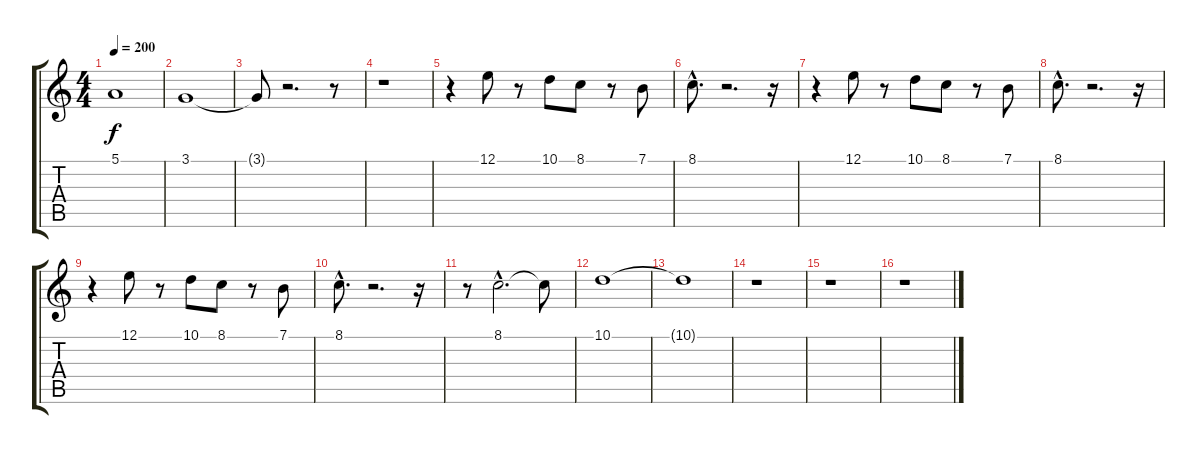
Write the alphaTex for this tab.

\track "" {instrument trumpet}
\staff {score tabs}
\tuning (E4 B3 G3 D3 A2 E2) {hide}
\ts (4 4)
\tempo 200
\clef g2
\ks c
5.1{t}.1{dy f} |
3.1.1 |
3.1{t}.8 r.2{d} r.8 |
r.1 |
r.4 12.1.8 r.8 10.1.8 8.1.8 r.8 7.1.8 |
8.1{hac}.8{d} r.2{d} r.16 |
r.4 12.1.8 r.8 10.1.8 8.1.8 r.8 7.1.8 |
8.1{hac}.8{d} r.2{d} r.16 |
r.4 12.1.8 r.8 10.1.8 8.1.8 r.8 7.1.8 |
8.1{hac}.8{d} r.2{d} r.16 |
r.8 8.1{hac}.2{d volume 11} 8.1{t}.8 |
10.1.1{volume 11} |
10.1{t}.1 |
r.1 |
r.1 |
r.1
